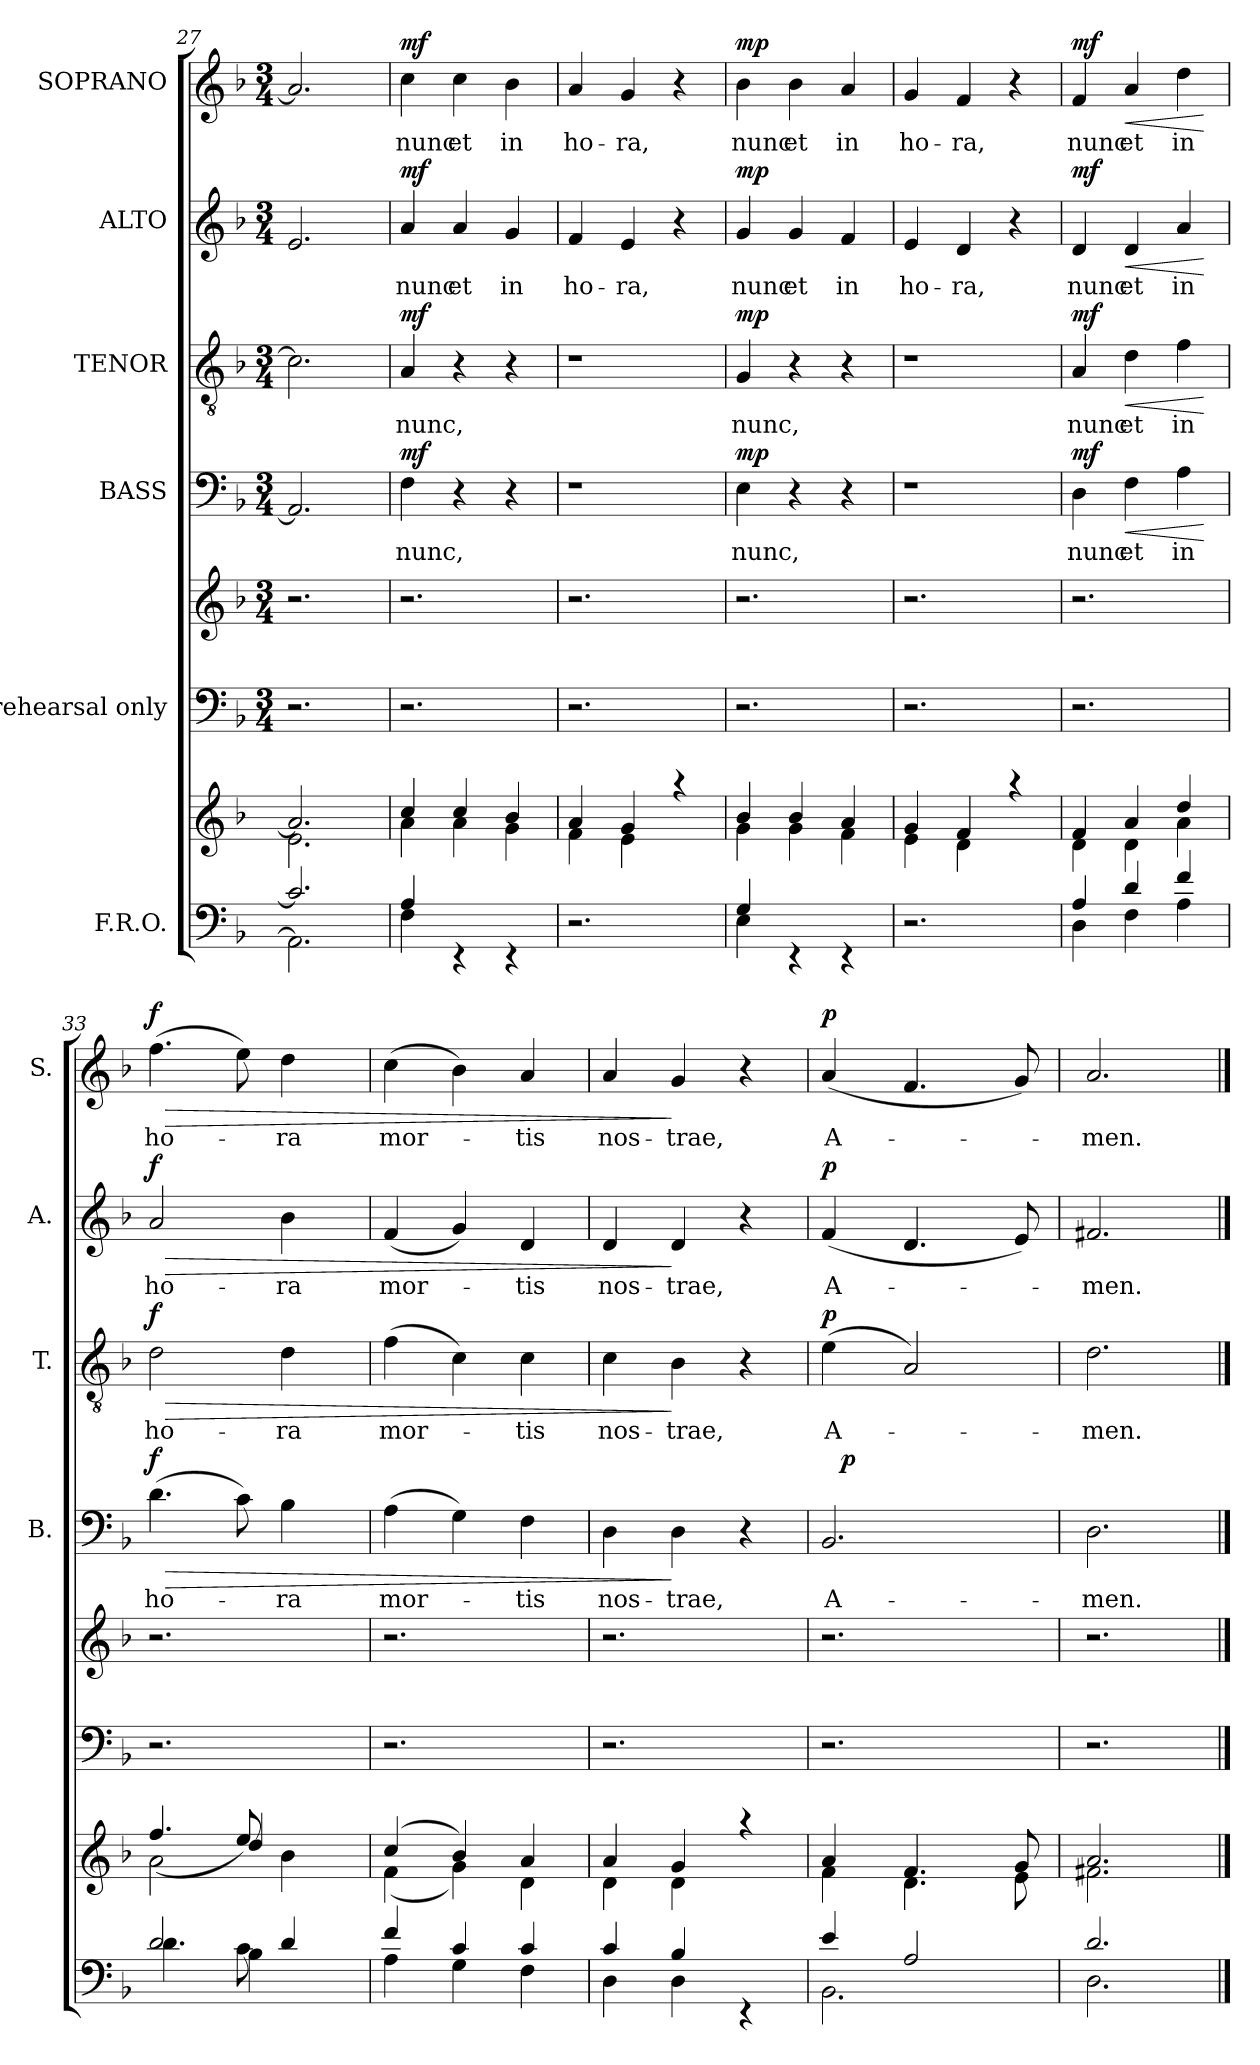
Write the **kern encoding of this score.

**kern	**kern	**kern	**kern	**kern	**text	**dynam	**kern	**text	**dynam	**kern	**text	**dynam	**kern	**text	**dynam
*part6	*part6	*part5	*part5	*part4	*part4	*part4	*part3	*part3	*part3	*part2	*part2	*part2	*part1	*part1	*part1
*staff8	*staff7	*staff6	*staff5	*staff4	*staff4	*staff4	*staff3	*staff3	*staff3	*staff2	*staff2	*staff2	*staff1	*staff1	*staff1
*I"F.R.O.	*	*I"rehearsal only	*	*I"BASS	*	*	*I"TENOR	*	*	*I"ALTO	*	*	*I"SOPRANO	*	*
*	*	*	*	*I'B.	*	*	*I'T.	*	*	*I'A.	*	*	*I'S.	*	*
*clefF4	*clefG2	*clefF4	*clefG2	*clefF4	*	*	*clefGv2	*	*	*clefG2	*	*	*clefG2	*	*
*k[b-]	*k[b-]	*k[b-]	*k[b-]	*k[b-]	*	*	*k[b-]	*	*	*k[b-]	*	*	*k[b-]	*	*
*F:	*F:	*F:	*F:	*F:	*	*	*F:	*	*	*F:	*	*	*F:	*	*
*	*	*M3/4	*M3/4	*M3/4	*	*	*M3/4	*	*	*M3/4	*	*	*M3/4	*	*
=27	=27	=27	=27	=27	=27	=27	=27	=27	=27	=27	=27	=27	=27	=27	=27
*^	*^	*	*	*	*	*	*	*	*	*	*	*	*	*	*
2.AA\]	2.c/]	2.a/]	2.e\	2.r	2.r	2.AA/]	.	.	2.c\]	.	.	2.e/	.	.	2.a/]	.	.
!!LO:LB:g=z
=28	=28	=28	=28	=28	=28	=28	=28	=28	=28	=28	=28	=28	=28	=28	=28	=28	=28
!	!	!	!	!	!	!	!LO:LY:b	!LO:DY:a	!	!LO:LY:b	!LO:DY:a	!	!LO:LY:b	!LO:DY:a	!	!LO:LY:b	!LO:DY:a
4F\	4A/	4cc/	4a\	2.r	2.r	4F\	nunc,	mf	4A/	nunc,	mf	4a/	nunc	mf	4cc\	nunc	mf
!	!	!	!	!	!	!	!	!	!	!	!	!	!LO:LY:b	!	!	!LO:LY:b	!
2ryy	4rEE	4cc/	4a\	.	.	4r	.	.	4r	.	.	4a/	et	.	4cc\	et	.
!	!	!	!	!	!	!	!	!	!	!	!	!	!LO:LY:b	!	!	!LO:LY:b	!
.	4rEE	4b-/	4g\	.	.	4r	.	.	4r	.	.	4g/	in	.	4b-\	in	.
=29	=29	=29	=29	=29	=29	=29	=29	=29	=29	=29	=29	=29	=29	=29	=29	=29	=29
!LO:N:vis=1	!	!	!	!	!	!LO:N:vis=1	!	!	!LO:N:vis=1	!	!	!	!LO:LY:b	!	!	!LO:LY:b	!
*v	*v	*	*	*	*	*	*	*	*	*	*	*	*	*	*	*	*
2.r	4f\	4a/	2.r	2.r	2.r	.	.	2.r	.	.	4f/	ho-	.	4a/	ho-	.
!	!	!	!	!	!	!	!	!	!	!	!	!LO:LY:b	!	!	!LO:LY:b	!
.	4g/	4e\	.	.	.	.	.	.	.	.	4e/	-ra,	.	4g/	-ra,	.
.	4raa	4ryy	.	.	.	.	.	.	.	.	4r	.	.	4r	.	.
=30	=30	=30	=30	=30	=30	=30	=30	=30	=30	=30	=30	=30	=30	=30	=30	=30
*^	*	*	*	*	*	*	*	*	*	*	*	*	*	*	*	*
!	!	!	!	!	!	!	!LO:LY:b	!LO:DY:a	!	!LO:LY:b	!LO:DY:a	!	!LO:LY:b	!LO:DY:a	!	!LO:LY:b	!LO:DY:a
4G/	4E\	4b-/	4g\	2.r	2.r	4E\	nunc,	mp	4G/	nunc,	mp	4g/	nunc	mp	4b-\	nunc	mp
!	!	!	!	!	!	!	!	!	!	!	!	!	!LO:LY:b	!	!	!LO:LY:b	!
2ryy	4rEE	4b-/	4g\	.	.	4r	.	.	4r	.	.	4g/	et	.	4b-\	et	.
!	!	!	!	!	!	!	!	!	!	!	!	!	!LO:LY:b	!	!	!LO:LY:b	!
.	4rEE	4a/	4f\	.	.	4r	.	.	4r	.	.	4f/	in	.	4a/	in	.
=31	=31	=31	=31	=31	=31	=31	=31	=31	=31	=31	=31	=31	=31	=31	=31	=31	=31
!LO:N:vis=1	!	!	!	!	!	!LO:N:vis=1	!	!	!LO:N:vis=1	!	!	!	!LO:LY:b	!	!	!LO:LY:b	!
*v	*v	*	*	*	*	*	*	*	*	*	*	*	*	*	*	*	*
2.r	4e\	4g/	2.r	2.r	2.r	.	.	2.r	.	.	4e/	ho-	.	4g/	ho-	.
!	!	!	!	!	!	!	!	!	!	!	!	!LO:LY:b	!	!	!LO:LY:b	!
.	4f/	4d\	.	.	.	.	.	.	.	.	4d/	-ra,	.	4f/	-ra,	.
.	4raa	4ryy	.	.	.	.	.	.	.	.	4r	.	.	4r	.	.
!!LO:PB:g=z
=32	=32	=32	=32	=32	=32	=32	=32	=32	=32	=32	=32	=32	=32	=32	=32	=32
*^	*	*	*	*	*	*	*	*	*	*	*	*	*	*	*	*
!	!	!	!	!	!	!	!LO:LY:b	!LO:DY:a	!	!LO:LY:b	!LO:DY:a	!	!LO:LY:b	!LO:DY:a	!	!LO:LY:b	!LO:DY:a
4A/	4D\	4f/	4d\	2.r	2.r	4D\	nunc	mf	4A/	nunc	mf	4d/	nunc	mf	4f/	nunc	mf
!	!	!	!	!	!	!	!LO:LY:b	!LO:HP:b	!	!LO:LY:b	!LO:HP:b	!	!LO:LY:b	!LO:HP:b	!	!LO:LY:b	!LO:HP:b
4d/	4F\	4a/	4d\	.	.	4F\	et	<	4d\	et	<	4d/	et	<	4a/	et	<
!	!	!	!	!	!	!	!LO:LY:b	!	!	!LO:LY:b	!	!	!LO:LY:b	!	!	!LO:LY:b	!
4f/	4A\	4dd/	4a\	.	.	4A\	in	.	4f\	in	.	4a/	in	.	4dd\	in	.
*v	*v	*	*	*	*	*	*	*	*	*	*	*	*	*	*	*	*
*	*v	*v	*	*	*	*	*	*	*	*	*	*	*	*	*	*
.	.	.	.	.	.	[	.	.	[	.	.	[	.	.	[
=33	=33	=33	=33	=33	=33	=33	=33	=33	=33	=33	=33	=33	=33	=33	=33
*^	*^	*	*	*	*	*	*	*	*	*	*	*	*	*	*
*	*^	*	*^	*	*	*	*	*	*	*	*	*	*	*	*	*	*
!	!	!	!	!	!	!	!	!	!LO:LY:b	!LO:HP:b	!	!LO:LY:b	!LO:HP:b	!	!LO:LY:b	!LO:HP:b	!	!LO:LY:b	!LO:HP:b
!	!	!	!	!	!	!	!	!	!	!LO:DY:n=1:a	!	!	!LO:DY:n=1:a	!	!	!LO:DY:n=1:a	!	!	!LO:DY:n=1:a
2d/	4.d\	4.ryy	2a\	(4.ff/	4.ryy	2.r	2.r	(>4.d\	ho-	> f	2d\	ho-	> f	2a/	ho-	> f	(>4.ff\	ho-	> f
.	8c\	4B-\	.	8ee/)	4dd/	.	.	8c\)	.	.	.	.	.	.	.	.	8ee\)	.	.
!	!	!	!	!	!	!	!	!	!LO:LY:b	!	!	!LO:LY:b	!	!	!LO:LY:b	!	!	!LO:LY:b	!
4ryy	4d/	.	4ryy	4b-\	.	.	.	4B-\	-ra	.	4d\	-ra	.	4b-\	-ra	.	4dd\	-ra	.
.	.	8ryy	.	.	8ryy	.	.	.	.	.	.	.	.	.	.	.	.	.	.
=34	=34	=34	=34	=34	=34	=34	=34	=34	=34	=34	=34	=34	=34	=34	=34	=34	=34	=34	=34
!	!	!	!	!	!	!	!	!	!LO:LY:b	!	!	!LO:LY:b	!	!	!LO:LY:b	!	!	!LO:LY:b	!
*	*v	*v	*	*	*	*	*	*	*	*	*	*	*	*	*	*	*	*	*
*	*	*	*v	*v	*	*	*	*	*	*	*	*	*	*	*	*	*	*
4f/	4A\	(4cc/	(<4f\	2.r	2.r	(>4A\	mor-	.	(>4f\	mor-	.	(<4f/	mor-	.	(>4cc\	mor-	.
4c/	4G\	4b-/)	4g\)	.	.	4G\)	.	.	4c\)	.	.	4g/)	.	.	4b-\)	.	.
!	!	!	!	!	!	!	!LO:LY:b	!	!	!LO:LY:b	!	!	!LO:LY:b	!	!	!LO:LY:b	!
4c/	4F\	4a/	4d\	.	.	4F\	-tis	.	4c\	-tis	.	4d/	-tis	.	4a/	-tis	.
=35	=35	=35	=35	=35	=35	=35	=35	=35	=35	=35	=35	=35	=35	=35	=35	=35	=35
!	!	!	!	!	!	!	!LO:LY:b	!	!	!LO:LY:b	!	!	!LO:LY:b	!	!	!LO:LY:b	!
4c/	4D\	4a/	4d\	2.r	2.r	4D\	nos-	.	4c\	nos-	.	4d/	nos-	.	4a/	nos-	.
!	!	!	!	!	!	!	!LO:LY:b	!	!	!LO:LY:b	!	!	!LO:LY:b	!	!	!LO:LY:b	!
4D\	4B-/	4d\	4g/	.	.	4D\	-trae,	]	4B-\	-trae,	]	4d/	-trae,	]	4g/	-trae,	]
4ryy	4rEE	4raa	4ryy	.	.	4r	.	.	4r	.	.	4r	.	.	4r	.	.
=36	=36	=36	=36	=36	=36	=36	=36	=36	=36	=36	=36	=36	=36	=36	=36	=36	=36
!	!	!	!	!	!	!	!LO:LY:b	!	!	!LO:LY:b	!LO:DY:a	!	!LO:LY:b	!LO:DY:a	!	!LO:LY:b	!LO:DY:a
*	*	*	*	*	*	*^	*	*	*	*	*	*	*	*	*	*	*
2.BB-\	4e/	(<4f\	4a/	2.r	2.r	2.BB-/	32ryy	A-	.	(>4e\	A-	p	(<4f/	A-	p	(<4a/	A-	p
!	!	!	!	!	!	!	!	!	!LO:DY:a	!	!	!	!	!	!	!	!	!
.	.	.	.	.	.	.	2ryy	.	p	.	.	.	.	.	.	.	.	.
.	2A/	4.f/	4.d\	.	.	.	.	.	.	2A/)	.	.	4.d/	.	.	4.f/	.	.
.	.	.	.	.	.	.	8..ryy	.	.	.	.	.	.	.	.	.	.	.
.	.	(8g/	8e\)	.	.	.	.	.	.	.	.	.	8e/)	.	.	8g/)	.	.
=37	=37	=37	=37	=37	=37	=37	=37	=37	=37	=37	=37	=37	=37	=37	=37	=37	=37	=37
!	!	!	!	!	!	!	!	!LO:LY:b	!	!	!LO:LY:b	!	!	!LO:LY:b	!	!	!LO:LY:b	!
*	*	*	*	*	*	*v	*v	*	*	*	*	*	*	*	*	*	*	*
2.d/	2.D\	2.a/	2.f#X\	2.r	2.r	2.D\	-men.	.	2.d\	-men.	.	2.f#X/	-men.	.	2.a/	-men.	.
*v	*v	*	*	*	*	*	*	*	*	*	*	*	*	*	*	*	*
*	*v	*v	*	*	*	*	*	*	*	*	*	*	*	*	*	*
==	==	==	==	==	==	==	==	==	==	==	==	==	==	==	==
*-	*-	*-	*-	*-	*-	*-	*-	*-	*-	*-	*-	*-	*-	*-	*-
